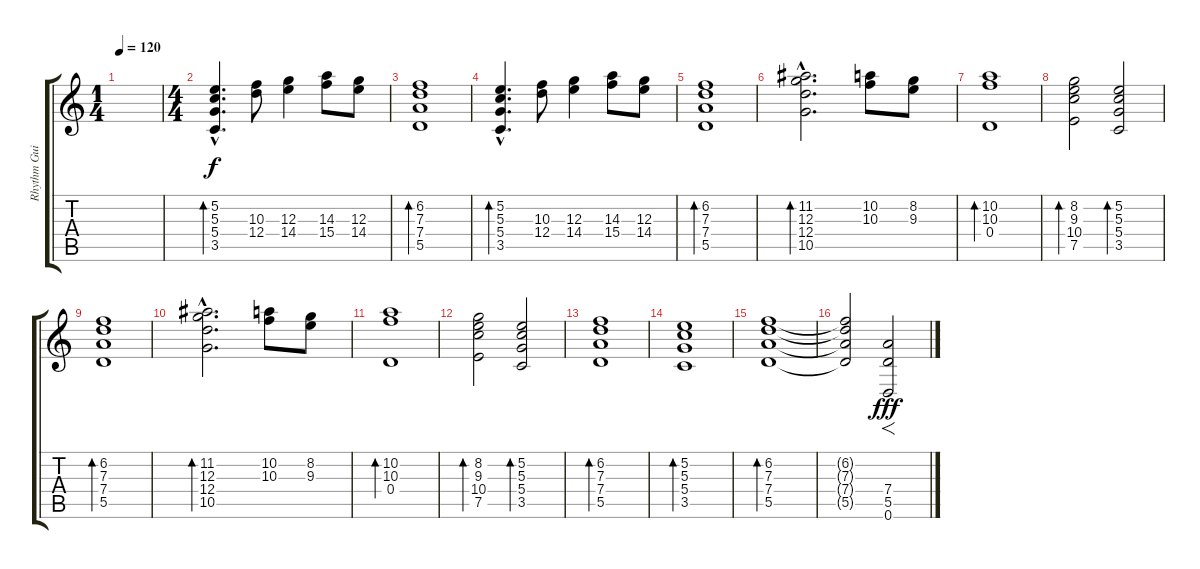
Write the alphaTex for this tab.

\track ("Rhythm Guitar" "Rhythm Gui") {instrument distortionguitar}
\staff {score tabs}
\tuning (E4 B3 G3 D3 A2 D2) {hide}
\ts (1 4)
\tempo 120
\clef g2
\ks c
|
\ts (4 4)
(5.2{hac} 5.3{hac} 5.4{hac} 3.5{hac}).4{d bd 120 instrument electricguitarclean} (10.3 12.4).8 (12.3 14.4).4 (14.3 15.4).8 (12.3 14.4).8 |
(6.2 7.3 7.4 5.5).1{bd 60} |
(5.2{hac} 5.3{hac} 5.4{hac} 3.5{hac}).4{d bd 120} (10.3 12.4).8 (12.3 14.4).4 (14.3 15.4).8 (12.3 14.4).8 |
(6.2 7.3 7.4 5.5).1{bd 60} |
(11.2{hac} 12.3{hac} 12.4{hac} 10.5{hac}).2{d bd 60} (10.2 10.3).8 (8.2 9.3).8 |
(10.2 10.3 0.4).1{bd 60} |
(8.2 9.3 10.4 7.5).2{bd 60} (5.2 5.3 5.4 3.5).2{bd 60} |
(6.2 7.3 7.4 5.5).1{bd 60} |
(11.2{hac} 12.3{hac} 12.4{hac} 10.5{hac}).2{d bd 60} (10.2 10.3).8 (8.2 9.3).8 |
(10.2 10.3 0.4).1{bd 60} |
(8.2 9.3 10.4 7.5).2{bd 60} (5.2 5.3 5.4 3.5).2{bd 60} |
(6.2 7.3 7.4 5.5).1{bd 60} |
(5.2 5.3 5.4 3.5).1{bd 60} |
(6.2 7.3 7.4 5.5).1{bd 60} |
(6.2{t} 7.3{t} 7.4{t} 5.5{t}).2{dy f} (7.4 5.5 0.6).2{f dy fff instrument distortionguitar}
